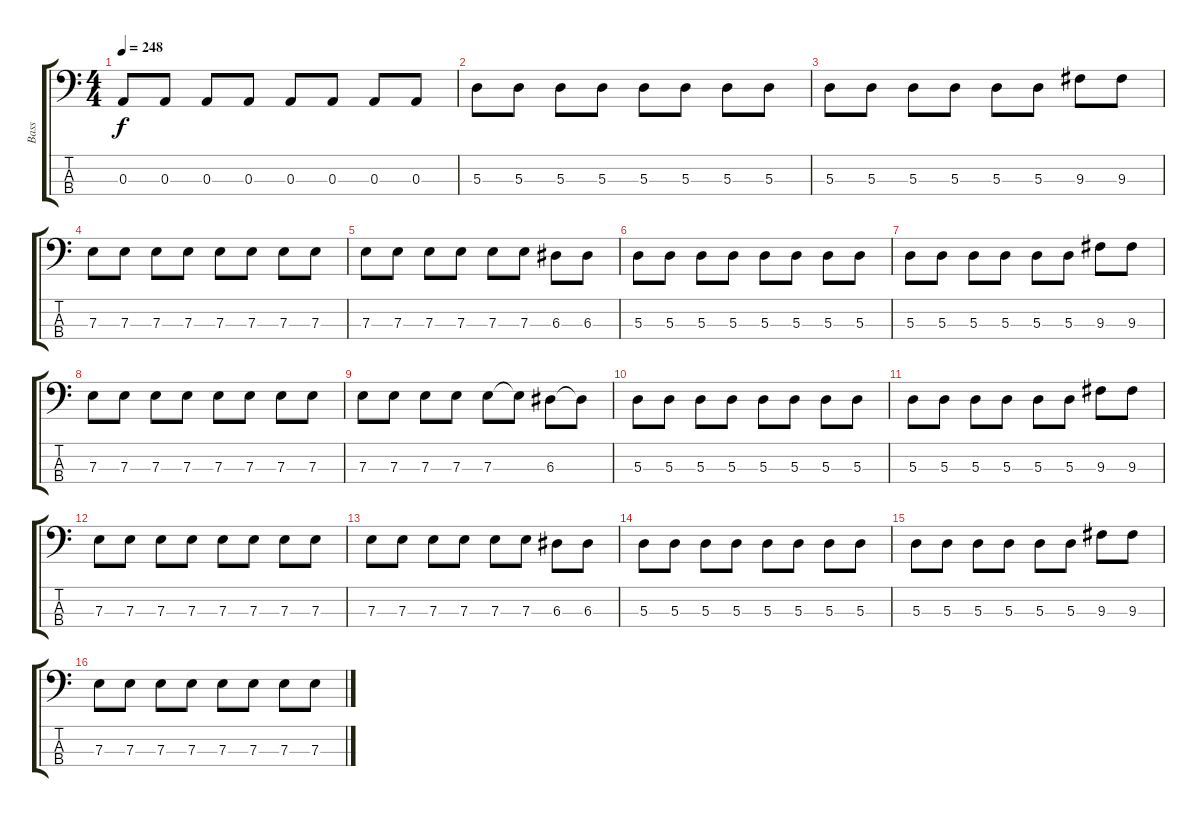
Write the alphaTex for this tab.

\track ("Bass" "Bass") {instrument electricbassfinger}
\staff {score tabs}
\tuning (G2 D2 A1 E1) {hide}
\ts (4 4)
\tempo 248
\clef f4
\ks c
0.3.8{dy f} 0.3.8 0.3.8 0.3.8 0.3.8 0.3.8 0.3.8 0.3.8 |
5.3.8 5.3.8 5.3.8 5.3.8 5.3.8 5.3.8 5.3.8 5.3.8 |
5.3.8 5.3.8 5.3.8 5.3.8 5.3.8 5.3.8 9.3.8 9.3.8 |
7.3.8 7.3.8 7.3.8 7.3.8 7.3.8 7.3.8 7.3.8 7.3.8 |
7.3.8 7.3.8 7.3.8 7.3.8 7.3.8 7.3.8 6.3.8 6.3.8 |
5.3.8 5.3.8 5.3.8 5.3.8 5.3.8 5.3.8 5.3.8 5.3.8 |
5.3.8 5.3.8 5.3.8 5.3.8 5.3.8 5.3.8 9.3.8 9.3.8 |
7.3.8 7.3.8 7.3.8 7.3.8 7.3.8 7.3.8 7.3.8 7.3.8 |
7.3.8 7.3.8 7.3.8 7.3.8 7.3.8 7.3{t}.8 6.3.8 6.3{t}.8 |
5.3.8 5.3.8 5.3.8 5.3.8 5.3.8 5.3.8 5.3.8 5.3.8 |
5.3.8 5.3.8 5.3.8 5.3.8 5.3.8 5.3.8 9.3.8 9.3.8 |
7.3.8 7.3.8 7.3.8 7.3.8 7.3.8 7.3.8 7.3.8 7.3.8 |
7.3.8 7.3.8 7.3.8 7.3.8 7.3.8 7.3.8 6.3.8 6.3.8 |
5.3.8 5.3.8 5.3.8 5.3.8 5.3.8 5.3.8 5.3.8 5.3.8 |
5.3.8 5.3.8 5.3.8 5.3.8 5.3.8 5.3.8 9.3.8 9.3.8 |
7.3.8 7.3.8 7.3.8 7.3.8 7.3.8 7.3.8 7.3.8 7.3.8
